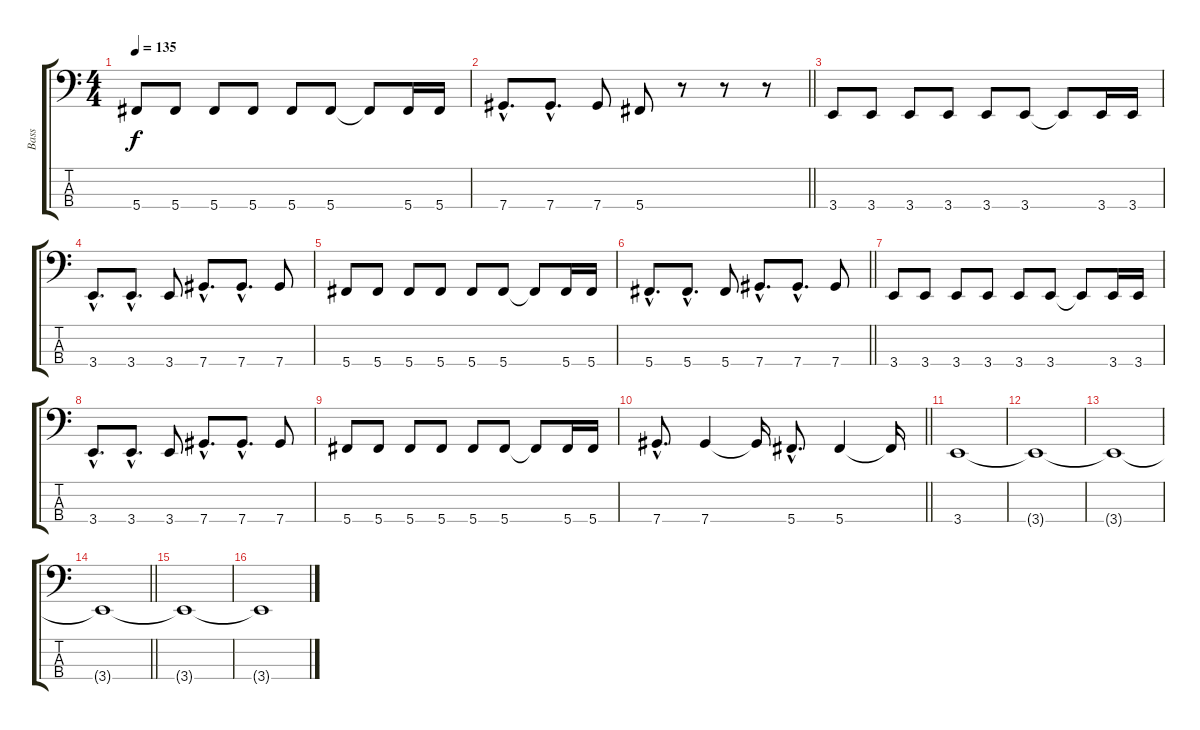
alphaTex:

\track ("Bass" "Bass") {instrument electricbassfinger}
\staff {score tabs}
\tuning (Gb2 Db2 Ab1 Db1) {hide}
\ts (4 4)
\tempo 135
\clef f4
\ks c
5.4.8{dy f} 5.4.8 5.4.8 5.4.8 5.4.8 5.4.8 5.4{t}.8 5.4.16 5.4.16 |
\barLineRight lightlight
7.4{hac}.8{d} 7.4{hac}.8{d} 7.4.8 5.4.8 r.8 r.8 r.8 |
3.4.8 3.4.8 3.4.8 3.4.8 3.4.8 3.4.8 3.4{t}.8 3.4.16 3.4.16 |
3.4{hac}.8{d} 3.4{hac}.8{d} 3.4.8 7.4{hac}.8{d} 7.4{hac}.8{d} 7.4.8 |
5.4.8 5.4.8 5.4.8 5.4.8 5.4.8 5.4.8 5.4{t}.8 5.4.16 5.4.16 |
\barLineRight lightlight
5.4{hac}.8{d} 5.4{hac}.8{d} 5.4.8 7.4{hac}.8{d} 7.4{hac}.8{d} 7.4.8 |
3.4.8 3.4.8 3.4.8 3.4.8 3.4.8 3.4.8 3.4{t}.8 3.4.16 3.4.16 |
3.4{hac}.8{d} 3.4{hac}.8{d} 3.4.8 7.4{hac}.8{d} 7.4{hac}.8{d} 7.4.8 |
5.4.8 5.4.8 5.4.8 5.4.8 5.4.8 5.4.8 5.4{t}.8 5.4.16 5.4.16 |
\barLineRight lightlight
7.4{hac}.8{d} 7.4.4 7.4{t}.16 5.4{hac}.8{d} 5.4.4 5.4{t}.16 |
3.4.1 |
3.4{t}.1 |
3.4{t}.1 |
\barLineRight lightlight
3.4{t}.1 |
3.4{t}.1 |
3.4{t}.1
